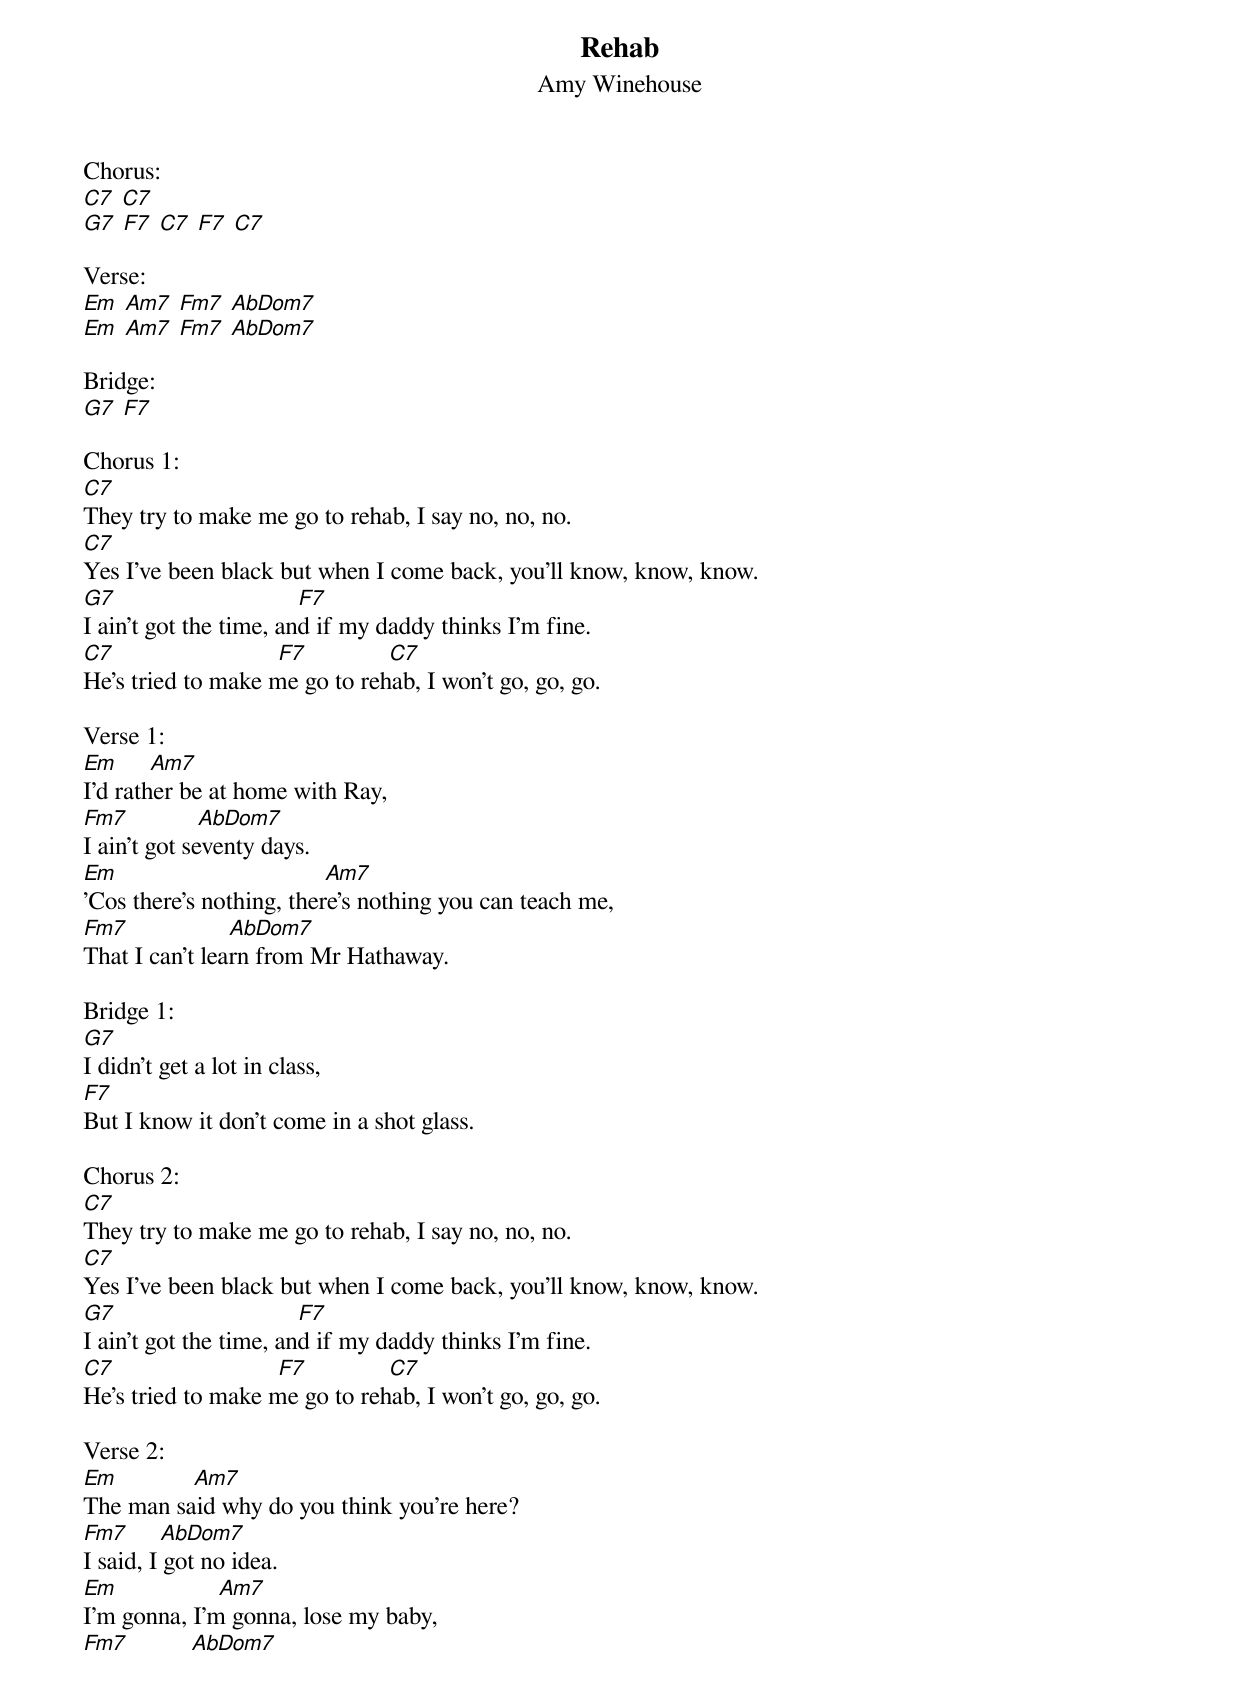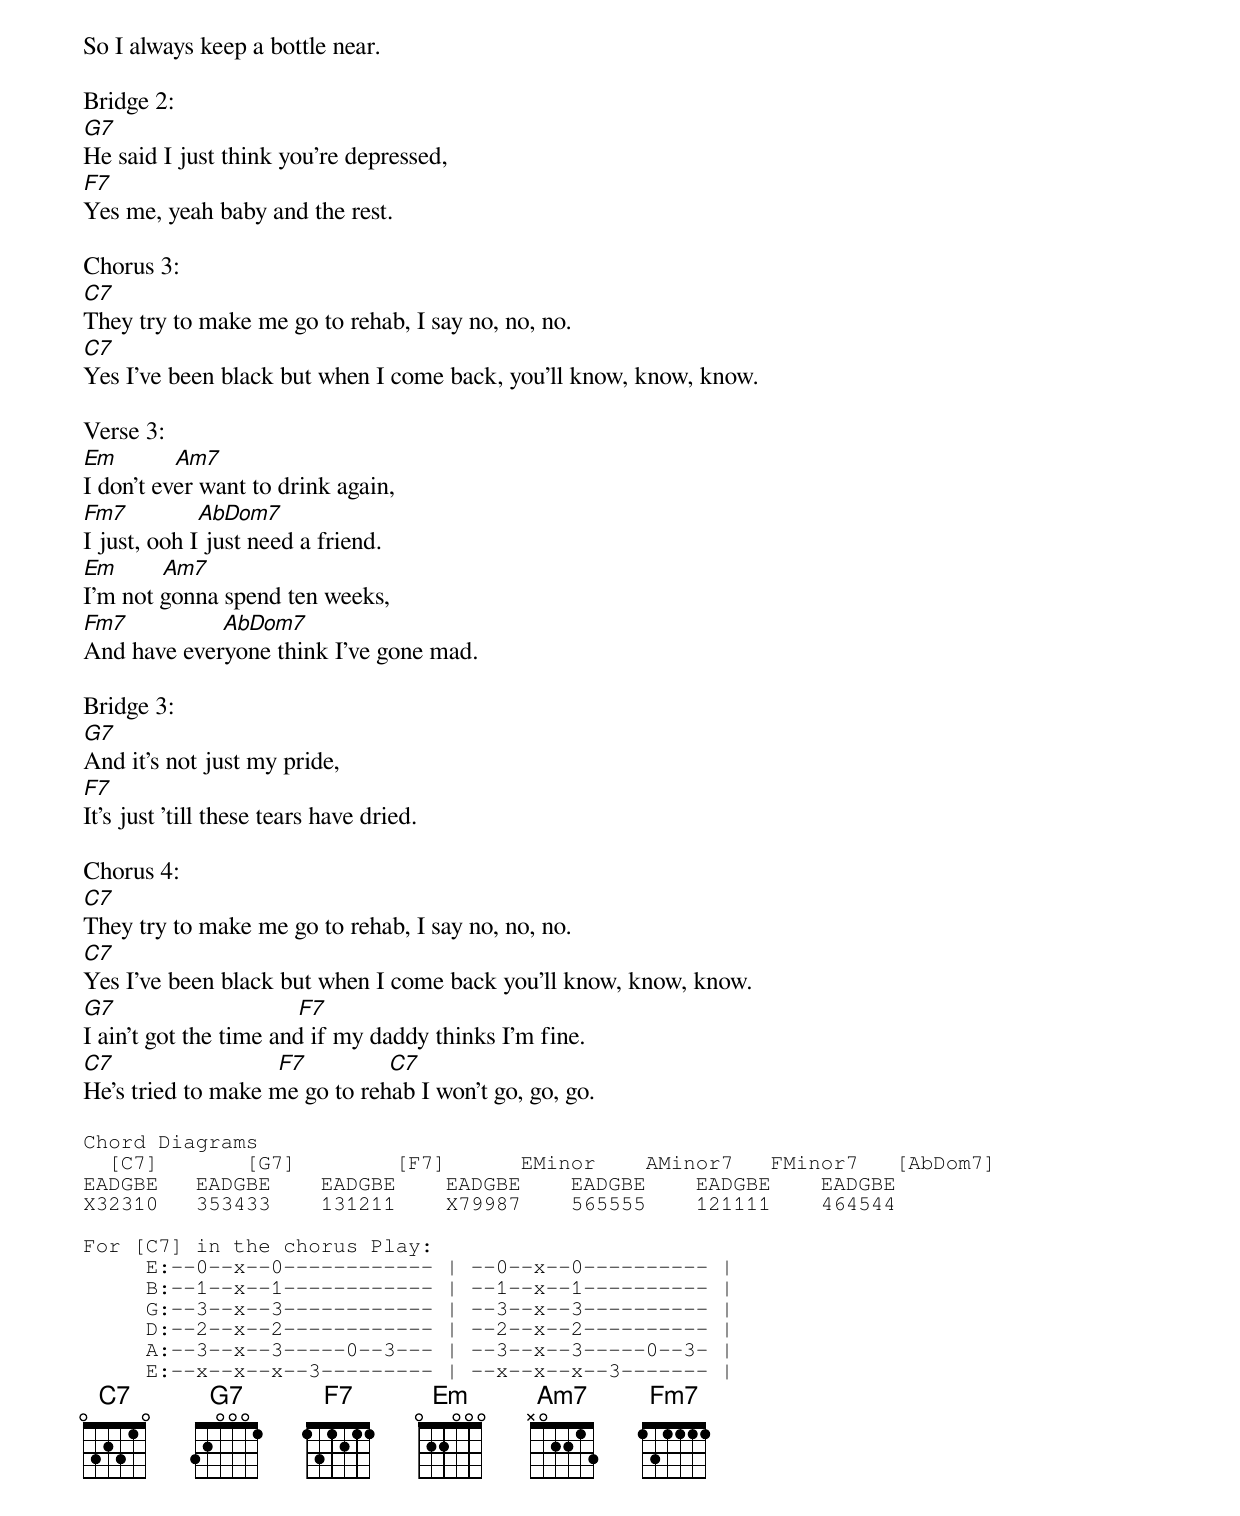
{t: Rehab}
{st: Amy Winehouse}

Chorus:
[C7] [C7]
[G7] [F7] [C7] [F7] [C7]

Verse:
[Em] [Am7] [Fm7] [AbDom7]
[Em] [Am7] [Fm7] [AbDom7]

Bridge:
[G7] [F7]

Chorus 1:
[C7]
They try to make me go to rehab, I say no, no, no.
[C7]
Yes I've been black but when I come back, you'll know, know, know.
[G7]                             [F7]
I ain't got the time, and if my daddy thinks I'm fine.
[C7]                          [F7]             [C7]
He's tried to make me go to rehab, I won't go, go, go.

Verse 1:
[Em]     [Am7]
I'd rather be at home with Ray,
[Fm7]           [AbDom7]
I ain't got seventy days.
[Em]                                 [Am7]
'Cos there's nothing, there's nothing you can teach me,
[Fm7]                [AbDom7]
That I can't learn from Mr Hathaway.

Bridge 1:
[G7]
I didn't get a lot in class,
[F7]
But I know it don't come in a shot glass.

Chorus 2:
[C7]
They try to make me go to rehab, I say no, no, no.
[C7]
Yes I've been black but when I come back, you'll know, know, know.
[G7]                             [F7]
I ain't got the time, and if my daddy thinks I'm fine.
[C7]                          [F7]             [C7]
He's tried to make me go to rehab, I won't go, go, go.

Verse 2:
[Em]            [Am7]
The man said why do you think you're here?
[Fm7]     [AbDom7]
I said, I got no idea.
[Em]                [Am7]
I'm gonna, I'm gonna, lose my baby,
[Fm7]          [AbDom7]
So I always keep a bottle near.

Bridge 2:
[G7]
He said I just think you're depressed,
[F7]
Yes me, yeah baby and the rest.

Chorus 3:
[C7]
They try to make me go to rehab, I say no, no, no.
[C7]
Yes I've been black but when I come back, you'll know, know, know.

Verse 3:
[Em]         [Am7]
I don't ever want to drink again,
[Fm7]           [AbDom7]
I just, ooh I just need a friend.
[Em]       [Am7]
I'm not gonna spend ten weeks,
[Fm7]               [AbDom7]
And have everyone think I've gone mad.

Bridge 3:
[G7]
And it's not just my pride,
[F7]
It's just 'till these tears have dried.

Chorus 4:
[C7]
They try to make me go to rehab, I say no, no, no.
[C7]
Yes I've been black but when I come back you'll know, know, know.
[G7]                             [F7]
I ain't got the time and if my daddy thinks I'm fine.
[C7]                          [F7]             [C7]
He's tried to make me go to rehab I won't go, go, go.

{sot}
Chord Diagrams
  [C7]       [G7]        [F7]      EMinor    AMinor7   FMinor7   [AbDom7]
EADGBE   EADGBE    EADGBE    EADGBE    EADGBE    EADGBE    EADGBE
X32310   353433    131211    X79987    565555    121111    464544

For [C7] in the chorus Play:
     E:--0--x--0------------ | --0--x--0---------- |
     B:--1--x--1------------ | --1--x--1---------- |
     G:--3--x--3------------ | --3--x--3---------- |
     D:--2--x--2------------ | --2--x--2---------- |
     A:--3--x--3-----0--3--- | --3--x--3-----0--3- |
     E:--x--x--x--3--------- | --x--x--x--3------- |
{eot}
